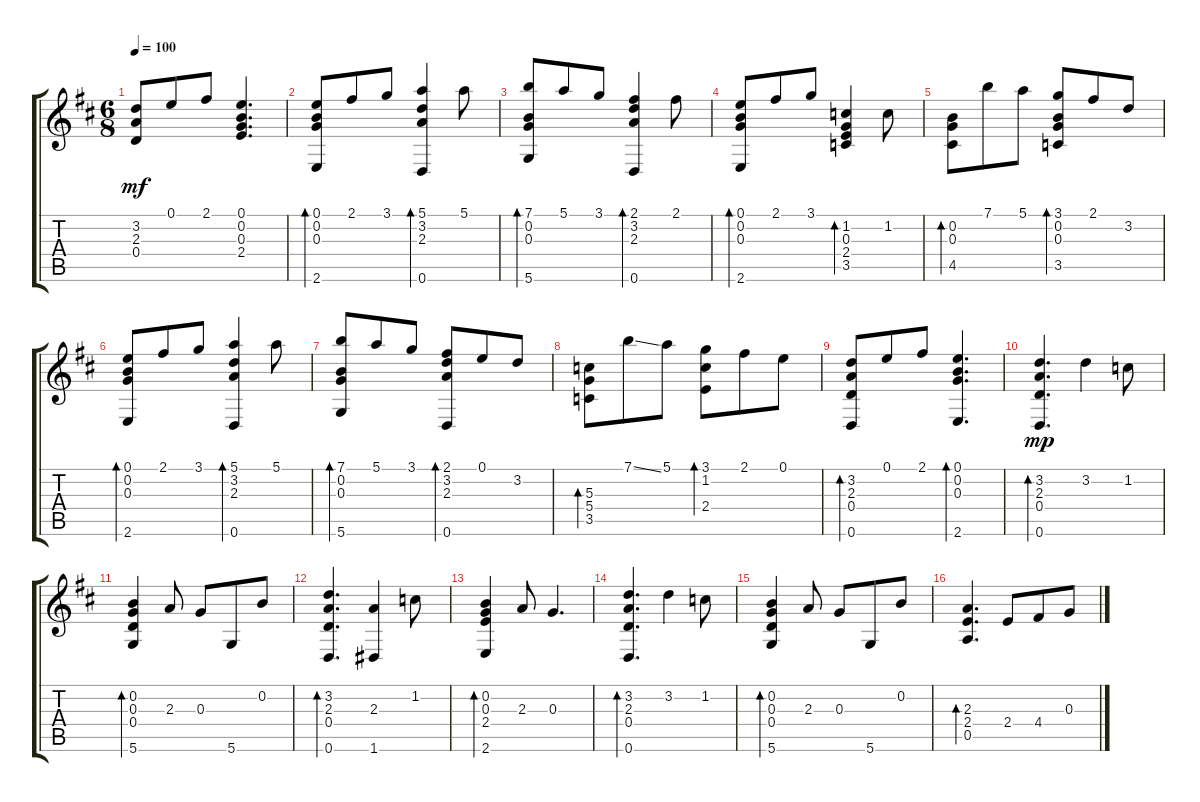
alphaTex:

\track "" {instrument acousticguitarnylon}
\staff {score tabs}
\tuning (E4 B3 G3 D3 A2 D2) {hide}
\ts (6 8)
\tempo 100
\clef g2
\ks d
(3.2 2.3 0.4).8{dy mf} 0.1.8 2.1.8 (0.1 0.2 0.3 2.4).4{d} |
(0.1 0.2 0.3 2.6).8{bd 120} 2.1.8 3.1.8 (5.1 3.2 2.3 0.6).4{bd 120} 5.1.8 |
(7.1 0.2 0.3 5.6).8{bd 120} 5.1.8 3.1.8 (2.1 3.2 2.3 0.6).4{bd 120} 2.1.8 |
(0.1 0.2 0.3 2.6).8{bd 120} 2.1.8 3.1.8 (1.2 0.3 2.4 3.5).4{bd 120} 1.2.8 |
(0.2 0.3 4.5).8{bd 120} 7.1.8 5.1.8 (3.1 0.2 0.3 3.5).8{bd 120} 2.1.8 3.2.8 |
(0.1 0.2 0.3 2.6).8{bd 120} 2.1.8 3.1.8 (5.1 3.2 2.3 0.6).4{bd 120} 5.1.8 |
(7.1 0.2 0.3 5.6).8{bd 120} 5.1.8 3.1.8 (2.1 3.2 2.3 0.6).8{bd 120} 0.1.8 3.2.8 |
(5.3 5.4 3.5).8{bd 120} 7.1{ss}.8 5.1.8 (3.1 1.2 2.4).8{bd 120} 2.1.8 0.1.8 |
(3.2 2.3 0.4 0.6).8{bd 120} 0.1.8 2.1.8 (0.1 0.2 0.3 2.6).4{d bd 120} |
(3.2 2.3 0.4 0.6).4{d bd 240 dy mp} 3.2.4 1.2.8 |
(0.2 0.3 0.4 5.6).4{bd 240} 2.3.8 0.3.8 5.6.8 0.2.8 |
(3.2 2.3 0.4 0.6).4{d bd 240} (2.3 1.6).4 1.2.8 |
(0.2 0.3 2.4 2.6).4{bd 240} 2.3.8 0.3.4{d} |
(3.2 2.3 0.4 0.6).4{d bd 240} 3.2.4 1.2.8 |
(0.2 0.3 0.4 5.6).4{bd 240} 2.3.8 0.3.8 5.6.8 0.2.8 |
(2.3 2.4 0.5).4{d bd 240} 2.4.8 4.4.8 0.3.8
